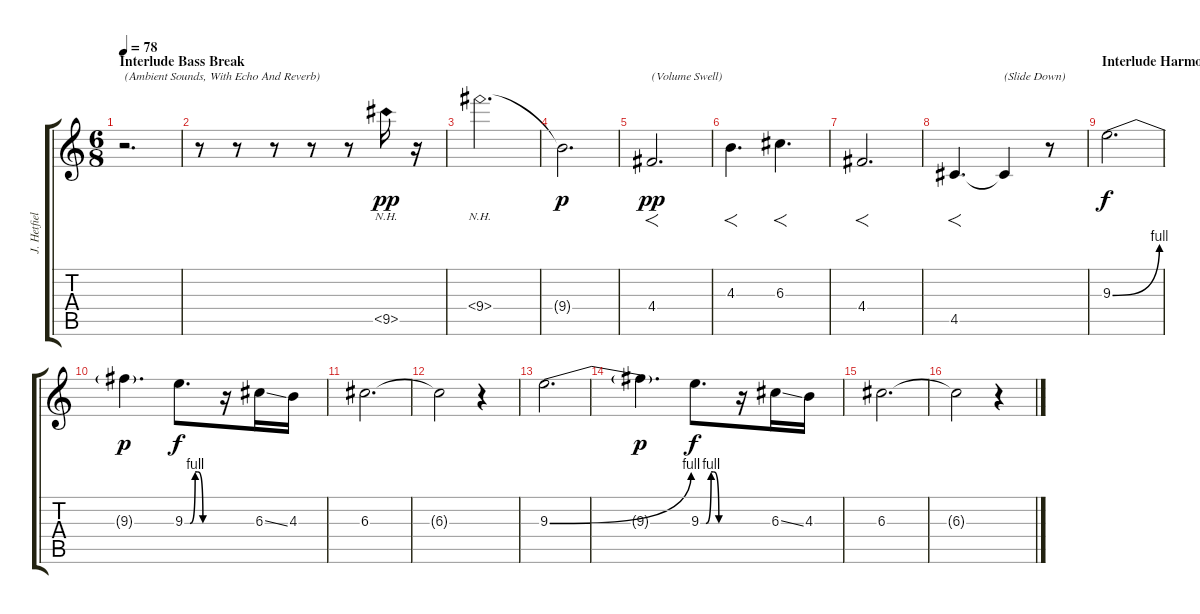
\track ("J. Hetfield (Rhythm)" "J. Hetfiel") {instrument distortionguitar}
\staff {score tabs}
\tuning (E4 B3 G3 D3 A2 E2) {hide}
\ts (6 8)
\section ("" "Interlude Bass Break")
\tempo 78
\clef g2
\ks c
r.2{d txt "(Ambient Sounds, With Echo And Reverb)" dy f} |
r.8 r.8 r.8 r.8 r.8 9.5{nh}.16{dy pp} r.16 |
9.4{nh}.2{d} |
9.4{t}.2{d dy p} |
4.4.2{f d txt "(Volume Swell)" dy pp} |
4.3.4{f d} 6.3.4{f d} |
4.4.2{f d} |
4.5.4{f d} 4.5{t}.4{txt "(Slide Down)"} r.8 |
\section ("" "Interlude Harmony")
9.3{be (bend 0 0 60 4)}.2{d dy f} |
9.3{t}.4{d dy p} 9.3{be (custom 0 0 10 0 20 4 25 4 35 0 45 0 60 0)}.8{d dy f} r.16 6.3{ss}.16 4.3.16 |
6.3.2{d} |
6.3{t}.2 r.4 |
9.3{be (bend 0 0 60 4)}.2{d} |
9.3{t}.4{d dy p} 9.3{be (custom 0 0 10 0 20 4 25 4 35 0 45 0 60 0)}.8{d dy f} r.16 6.3{ss}.16 4.3.16 |
6.3.2{d} |
6.3{t}.2 r.4
